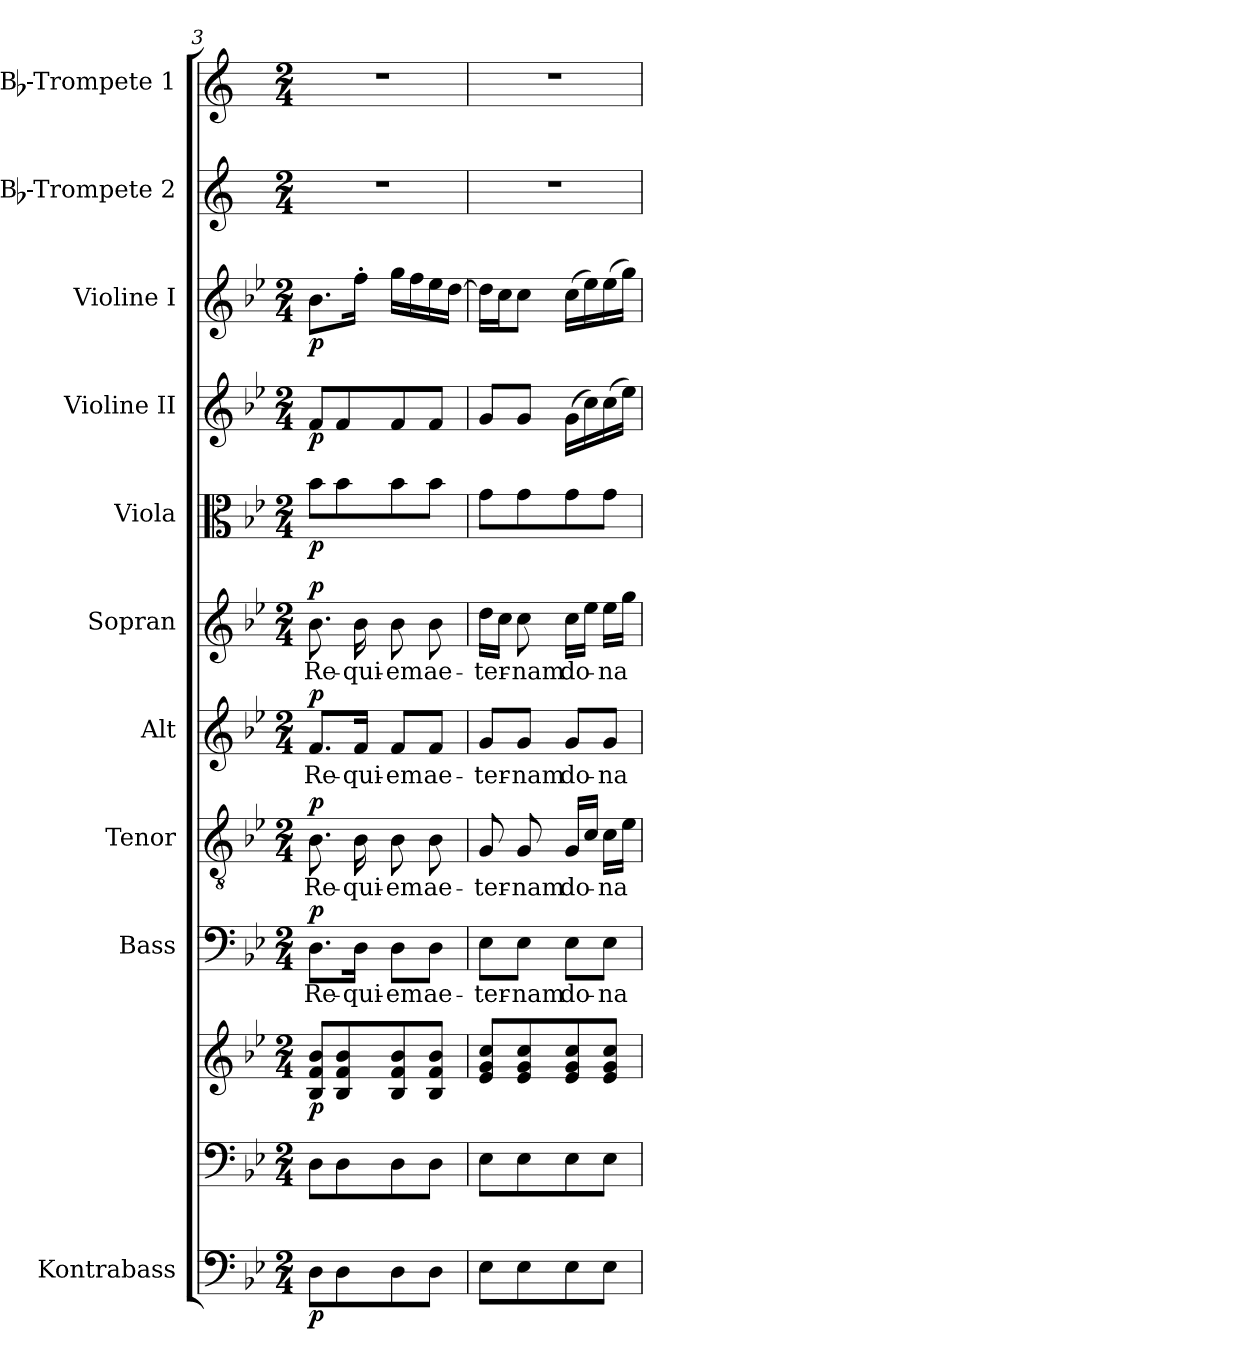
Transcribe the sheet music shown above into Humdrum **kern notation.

**kern	**dynam	**kern	**kern	**dynam	**kern	**text	**dynam	**kern	**text	**dynam	**kern	**text	**dynam	**kern	**text	**dynam	**kern	**dynam	**kern	**dynam	**kern	**dynam	**kern	**kern
*part11	*part11	*part10	*part10	*part10	*part9	*part9	*part9	*part8	*part8	*part8	*part7	*part7	*part7	*part6	*part6	*part6	*part5	*part5	*part4	*part4	*part3	*part3	*part2	*part1
*staff12	*staff12	*staff11	*staff10	*staff10/11	*staff9	*staff9	*staff9	*staff8	*staff8	*staff8	*staff7	*staff7	*staff7	*staff6	*staff6	*staff6	*staff5	*staff5	*staff4	*staff4	*staff3	*staff3	*staff2	*staff1
*I"Kontrabass	*	*	*	*	*I"Bass	*	*	*I"Tenor	*	*	*I"Alt	*	*	*I"Sopran	*	*	*I"Viola	*	*I"Violine II	*	*I"Violine I	*	*I"Bb-Trompete 2	*I"Bb-Trompete 1
*I'Kb.	*	*	*	*	*I'B.	*	*	*I'T.	*	*	*I'A.	*	*	*I'S.	*	*	*I'Vla.	*	*I'Vl. II	*	*I'Vl. I	*	*I'Bb Trp. 2	*I'Bb Trp. 1
*clefF4	*	*clefF4	*clefG2	*	*clefF4	*	*	*clefGv2	*	*	*clefG2	*	*	*clefG2	*	*	*clefC3	*	*clefG2	*	*clefG2	*	*clefG2	*clefG2
*ITrd7c12	*	*	*	*	*	*	*	*	*	*	*	*	*	*	*	*	*	*	*	*	*	*	*ITrd1c2	*ITrd1c2
*k[b-e-]	*	*k[b-e-]	*k[b-e-]	*	*k[b-e-]	*	*	*k[b-e-]	*	*	*k[b-e-]	*	*	*k[b-e-]	*	*	*k[b-e-]	*	*k[b-e-]	*	*k[b-e-]	*	*k[b-e-]	*k[b-e-]
*B-:	*	*B-:	*B-:	*	*B-:	*	*	*B-:	*	*	*B-:	*	*	*B-:	*	*	*B-:	*	*B-:	*	*B-:	*	*B-:	*B-:
*M2/4	*	*M2/4	*M2/4	*	*M2/4	*	*	*M2/4	*	*	*M2/4	*	*	*M2/4	*	*	*M2/4	*	*M2/4	*	*M2/4	*	*M2/4	*M2/4
=3	=3	=3	=3	=3	=3	=3	=3	=3	=3	=3	=3	=3	=3	=3	=3	=3	=3	=3	=3	=3	=3	=3	=3	=3
!	!LO:DY:b	!	!	!LO:DY:b	!	!LO:LY:b	!LO:DY:a	!	!LO:LY:b	!LO:DY:a	!	!LO:LY:b	!LO:DY:a	!	!LO:LY:b	!LO:DY:a	!	!LO:DY:b	!	!LO:DY:b	!	!LO:DY:b	!	!
8DD\L	p	8D\L	8B-/ 8f/ 8b-/L	p	8.D\L	Re-	p	8.B-\	Re-	p	8.f/L	Re-	p	8.b-\	Re-	p	8b-\L	p	8f/L	p	8.b-\L	p	2r	2r
8DD\	.	8D\	8B-/ 8f/ 8b-/	.	.	.	.	.	.	.	.	.	.	.	.	.	8b-\	.	8f/	.	.	.	.	.
!	!	!	!	!	!	!LO:LY:b	!	!	!LO:LY:b	!	!	!LO:LY:b	!	!	!LO:LY:b	!	!	!	!	!	!	!	!	!
.	.	.	.	.	16D\Jk	-qui-	.	16B-\	-qui-	.	16f/Jk	-qui-	.	16b-\	-qui-	.	.	.	.	.	16ff'>\Jk	.	.	.
!	!	!	!	!	!	!LO:LY:b	!	!	!LO:LY:b	!	!	!LO:LY:b	!	!	!LO:LY:b	!	!	!	!	!	!	!	!	!
8DD\	.	8D\	8B-/ 8f/ 8b-/	.	8D\L	-em	.	8B-\	-em	.	8f/L	-em	.	8b-\	-em	.	8b-\	.	8f/	.	16gg\LL	.	.	.
.	.	.	.	.	.	.	.	.	.	.	.	.	.	.	.	.	.	.	.	.	16ff\	.	.	.
!	!	!	!	!	!	!LO:LY:b	!	!	!LO:LY:b	!	!	!LO:LY:b	!	!	!LO:LY:b	!	!	!	!	!	!	!	!	!
8DD\J	.	8D\J	8B-/ 8f/ 8b-/J	.	8D\J	ae-	.	8B-\	ae-	.	8f/J	ae-	.	8b-\	ae-	.	8b-\J	.	8f/J	.	16ee-\	.	.	.
.	.	.	.	.	.	.	.	.	.	.	.	.	.	.	.	.	.	.	.	.	[16dd\JJ	.	.	.
=4	=4	=4	=4	=4	=4	=4	=4	=4	=4	=4	=4	=4	=4	=4	=4	=4	=4	=4	=4	=4	=4	=4	=4	=4
!	!	!	!	!	!	!LO:LY:b	!	!	!LO:LY:b	!	!	!LO:LY:b	!	!	!LO:LY:b	!	!	!	!	!	!	!	!	!
8EE-\L	.	8E-\L	8e-/ 8g/ 8cc/L	.	8E-\L	-ter-	.	8G/	-ter-	.	8g/L	-ter-	.	16dd\LL	-ter-	.	8g\L	.	8g/L	.	16dd\LL]	.	2r	2r
.	.	.	.	.	.	.	.	.	.	.	.	.	.	16cc\JJ	.	.	.	.	.	.	16cc\J	.	.	.
!	!	!	!	!	!	!LO:LY:b	!	!	!LO:LY:b	!	!	!LO:LY:b	!	!	!LO:LY:b	!	!	!	!	!	!	!	!	!
8EE-\	.	8E-\	8e-/ 8g/ 8cc/	.	8E-\J	-nam	.	8G/	-nam	.	8g/J	-nam	.	8cc\	-nam	.	8g\	.	8g/J	.	8cc\J	.	.	.
!	!	!	!	!	!	!LO:LY:b	!	!	!LO:LY:b	!	!	!LO:LY:b	!	!	!LO:LY:b	!	!	!	!	!	!	!	!	!
8EE-\	.	8E-\	8e-/ 8g/ 8cc/	.	8E-\L	do-	.	16G/LL	do-	.	8g/L	do-	.	16cc\LL	do-	.	8g\	.	(>16g\LL	.	(>16cc\LL	.	.	.
.	.	.	.	.	.	.	.	16c/JJ	.	.	.	.	.	16ee-\JJ	.	.	.	.	16cc\)	.	16ee-\)	.	.	.
!	!	!	!	!	!	!LO:LY:b	!	!	!LO:LY:b	!	!	!LO:LY:b	!	!	!LO:LY:b	!	!	!	!	!	!	!	!	!
8EE-\J	.	8E-\J	8e-/ 8g/ 8cc/J	.	8E-\J	-na	.	16c\LL	-na	.	8g/J	-na	.	16ee-\LL	-na	.	8g\J	.	(>16cc\	.	(>16ee-\	.	.	.
.	.	.	.	.	.	.	.	16e-\JJ	.	.	.	.	.	16gg\JJ	.	.	.	.	16ee-\JJ)	.	16gg\JJ)	.	.	.
=	=	=	=	=	=	=	=	=	=	=	=	=	=	=	=	=	=	=	=	=	=	=	=	=
*-	*-	*-	*-	*-	*-	*-	*-	*-	*-	*-	*-	*-	*-	*-	*-	*-	*-	*-	*-	*-	*-	*-	*-	*-
